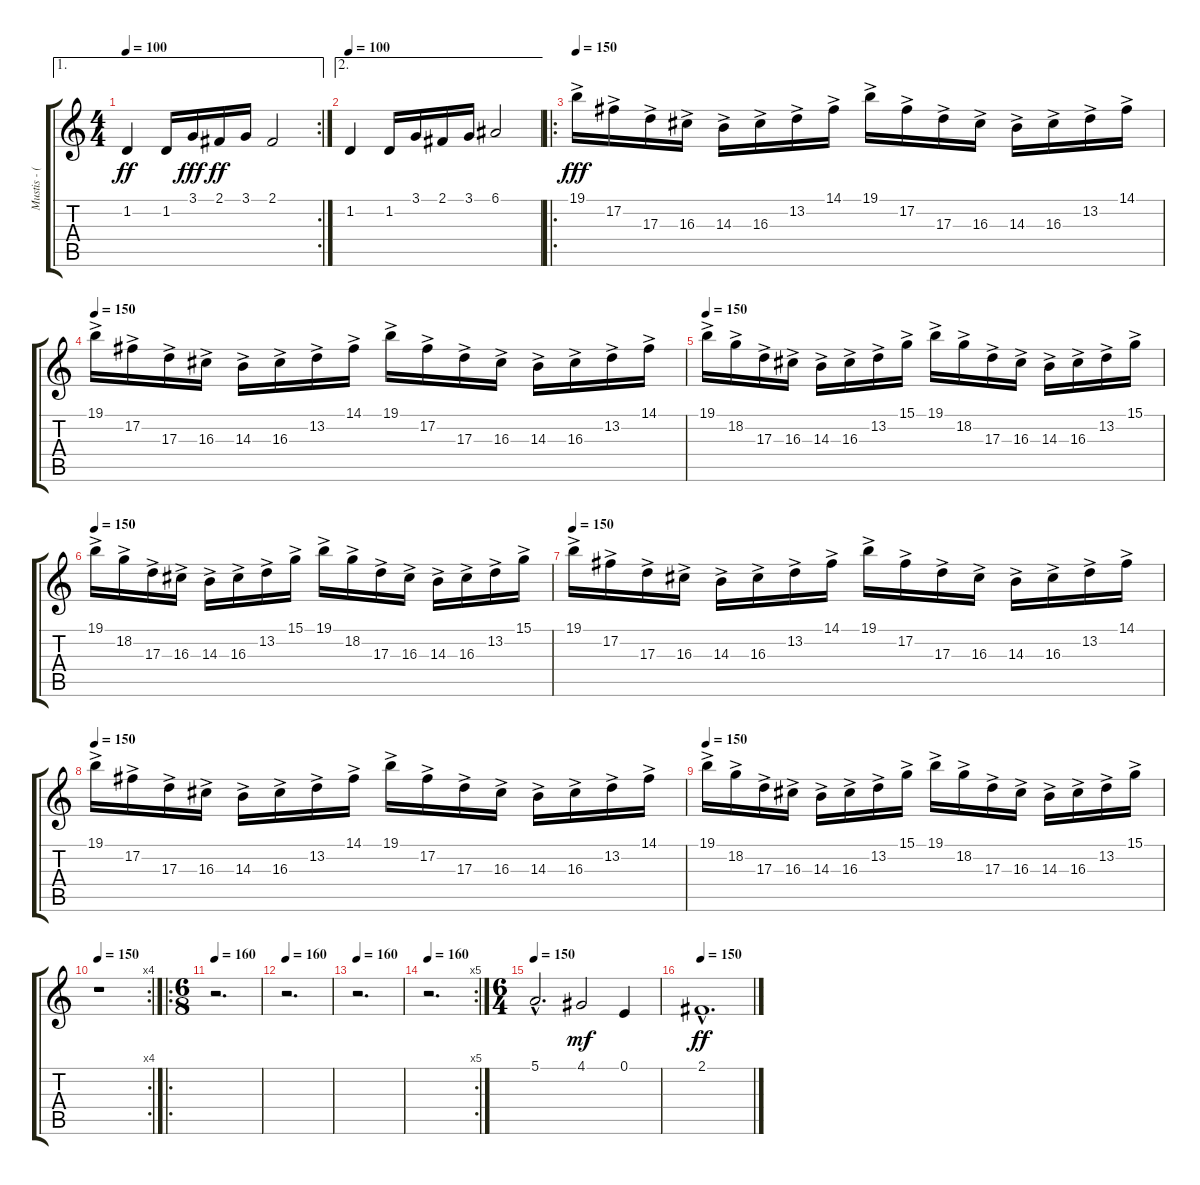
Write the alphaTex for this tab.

\track ("Mustis - (String Ensemble)" "Mustis - (") {instrument stringensemble1}
\staff {score tabs}
\tuning (E4 Db4 A3 E3 A2 E2) {hide}
\ae 1
\rc 2
\ts (4 4)
\tempo 100
\clef g2
\ks c
1.2.4{dy ff} 1.2.16 3.1.16{dy fff} 2.1.16{dy ff} 3.1.16 2.1.2 |
\ae 2
\tempo 100
1.2.4 1.2.16 3.1.16 2.1.16 3.1.16 6.1.2 |
\ro
\tempo 150
19.1{ac}.16{dy fff} 17.2{ac}.16 17.3{ac}.16 16.3{ac}.16 14.3{ac}.16 16.3{ac}.16 13.2{ac}.16 14.1{ac}.16 19.1{ac}.16 17.2{ac}.16 17.3{ac}.16 16.3{ac}.16 14.3{ac}.16 16.3{ac}.16 13.2{ac}.16 14.1{ac}.16 |
\tempo 150
19.1{ac}.16 17.2{ac}.16 17.3{ac}.16 16.3{ac}.16 14.3{ac}.16 16.3{ac}.16 13.2{ac}.16 14.1{ac}.16 19.1{ac}.16 17.2{ac}.16 17.3{ac}.16 16.3{ac}.16 14.3{ac}.16 16.3{ac}.16 13.2{ac}.16 14.1{ac}.16 |
\tempo 150
19.1{ac}.16 18.2{ac}.16 17.3{ac}.16 16.3{ac}.16 14.3{ac}.16 16.3{ac}.16 13.2{ac}.16 15.1{ac}.16 19.1{ac}.16 18.2{ac}.16 17.3{ac}.16 16.3{ac}.16 14.3{ac}.16 16.3{ac}.16 13.2{ac}.16 15.1{ac}.16 |
\tempo 150
19.1{ac}.16 18.2{ac}.16 17.3{ac}.16 16.3{ac}.16 14.3{ac}.16 16.3{ac}.16 13.2{ac}.16 15.1{ac}.16 19.1{ac}.16 18.2{ac}.16 17.3{ac}.16 16.3{ac}.16 14.3{ac}.16 16.3{ac}.16 13.2{ac}.16 15.1{ac}.16 |
\tempo 150
19.1{ac}.16 17.2{ac}.16 17.3{ac}.16 16.3{ac}.16 14.3{ac}.16 16.3{ac}.16 13.2{ac}.16 14.1{ac}.16 19.1{ac}.16 17.2{ac}.16 17.3{ac}.16 16.3{ac}.16 14.3{ac}.16 16.3{ac}.16 13.2{ac}.16 14.1{ac}.16 |
\tempo 150
19.1{ac}.16 17.2{ac}.16 17.3{ac}.16 16.3{ac}.16 14.3{ac}.16 16.3{ac}.16 13.2{ac}.16 14.1{ac}.16 19.1{ac}.16 17.2{ac}.16 17.3{ac}.16 16.3{ac}.16 14.3{ac}.16 16.3{ac}.16 13.2{ac}.16 14.1{ac}.16 |
\tempo 150
19.1{ac}.16 18.2{ac}.16 17.3{ac}.16 16.3{ac}.16 14.3{ac}.16 16.3{ac}.16 13.2{ac}.16 15.1{ac}.16 19.1{ac}.16 18.2{ac}.16 17.3{ac}.16 16.3{ac}.16 14.3{ac}.16 16.3{ac}.16 13.2{ac}.16 15.1{ac}.16 |
\rc 4
\tempo 150
r.1 |
\ro
\ts (6 8)
\tempo 140
\tempo 160
r.2{d} |
\tempo 160
r.2{d} |
\tempo 160
r.2{d} |
\rc 5
\tempo 160
r.2{d} |
\ts (6 4)
\tempo 150
5.1{hac}.2{d} 4.1.2{dy mf} 0.1.4 |
\tempo 150
2.1{hac}.1{d dy ff}
